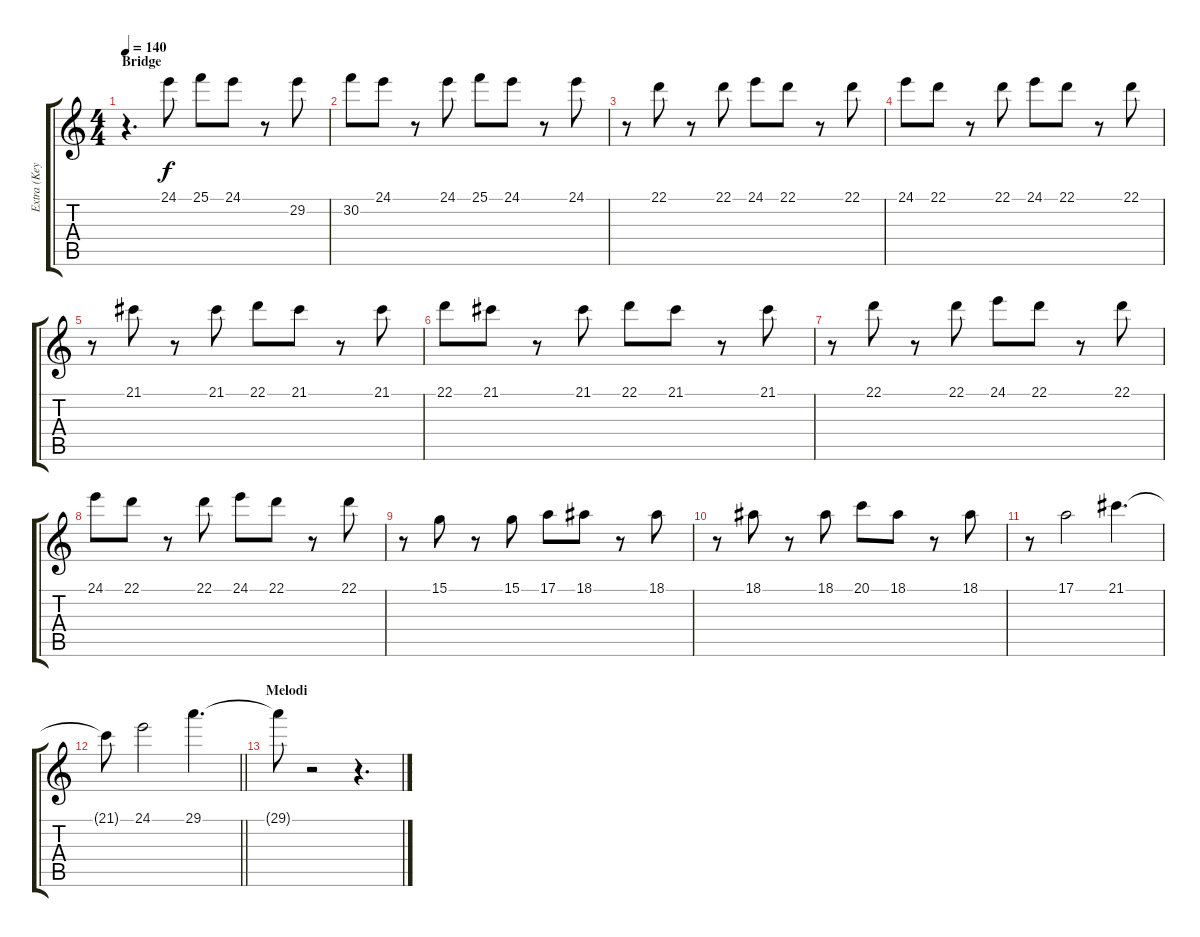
\track ("Extra (Keyboard)" "Extra (Key") {instrument stringensemble1}
\staff {score tabs}
\tuning (E4 B3 G3 D3 A2 E2) {hide}
\ts (4 4)
\section ("" "Bridge")
\tempo 140
\clef g2
\ks c
r.4{d dy f} 24.1.8 25.1.8 24.1.8 r.8 29.2.8 |
30.2.8 24.1.8 r.8 24.1.8 25.1.8 24.1.8 r.8 24.1.8 |
r.8 22.1.8 r.8 22.1.8 24.1.8 22.1.8 r.8 22.1.8 |
24.1.8 22.1.8 r.8 22.1.8 24.1.8 22.1.8 r.8 22.1.8 |
r.8 21.1.8 r.8 21.1.8 22.1.8 21.1.8 r.8 21.1.8 |
22.1.8 21.1.8 r.8 21.1.8 22.1.8 21.1.8 r.8 21.1.8 |
r.8 22.1.8 r.8 22.1.8 24.1.8 22.1.8 r.8 22.1.8 |
24.1.8 22.1.8 r.8 22.1.8 24.1.8 22.1.8 r.8 22.1.8 |
r.8 15.1.8 r.8 15.1.8 17.1.8 18.1.8 r.8 18.1.8 |
r.8 18.1.8 r.8 18.1.8 20.1.8 18.1.8 r.8 18.1.8 |
r.8 17.1.2 21.1.4{d} |
\barLineRight lightlight
21.1{t}.8 24.1.2 29.1.4{d} |
\section ("" "Melodi")
29.1{t}.8 r.2 r.4{d}
